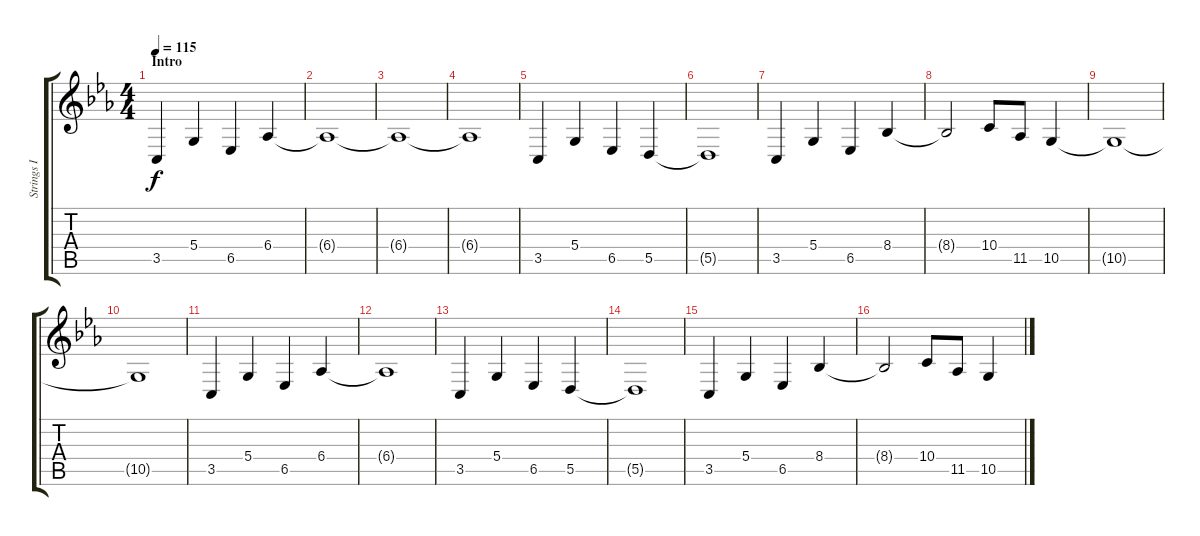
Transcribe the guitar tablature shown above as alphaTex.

\track ("Strings I" "Strings I") {instrument stringensemble1}
\staff {score tabs}
\tuning (E4 B3 G3 D3 A2 E2) {hide}
\ts (4 4)
\section ("" "Intro")
\tempo 115
\clef g2
\ks cminor
3.5.4{dy f instrument stringensemble1} 5.4.4 6.5.4 6.4.4 |
6.4{t}.1{volume 10} |
6.4{t}.1 |
6.4{t}.1 |
3.5.4{volume 14} 5.4.4 6.5.4 5.5.4 |
5.5{t}.1 |
3.5.4 5.4.4 6.5.4 8.4.4 |
8.4{t}.2 10.4.8 11.5.8 10.5.4 |
10.5{t}.1{volume 12} |
10.5{t}.1 |
3.5.4{volume 14} 5.4.4 6.5.4 6.4.4 |
6.4{t}.1 |
3.5.4 5.4.4 6.5.4 5.5.4 |
5.5{t}.1 |
3.5.4 5.4.4 6.5.4 8.4.4 |
8.4{t}.2 10.4.8 11.5.8 10.5.4
